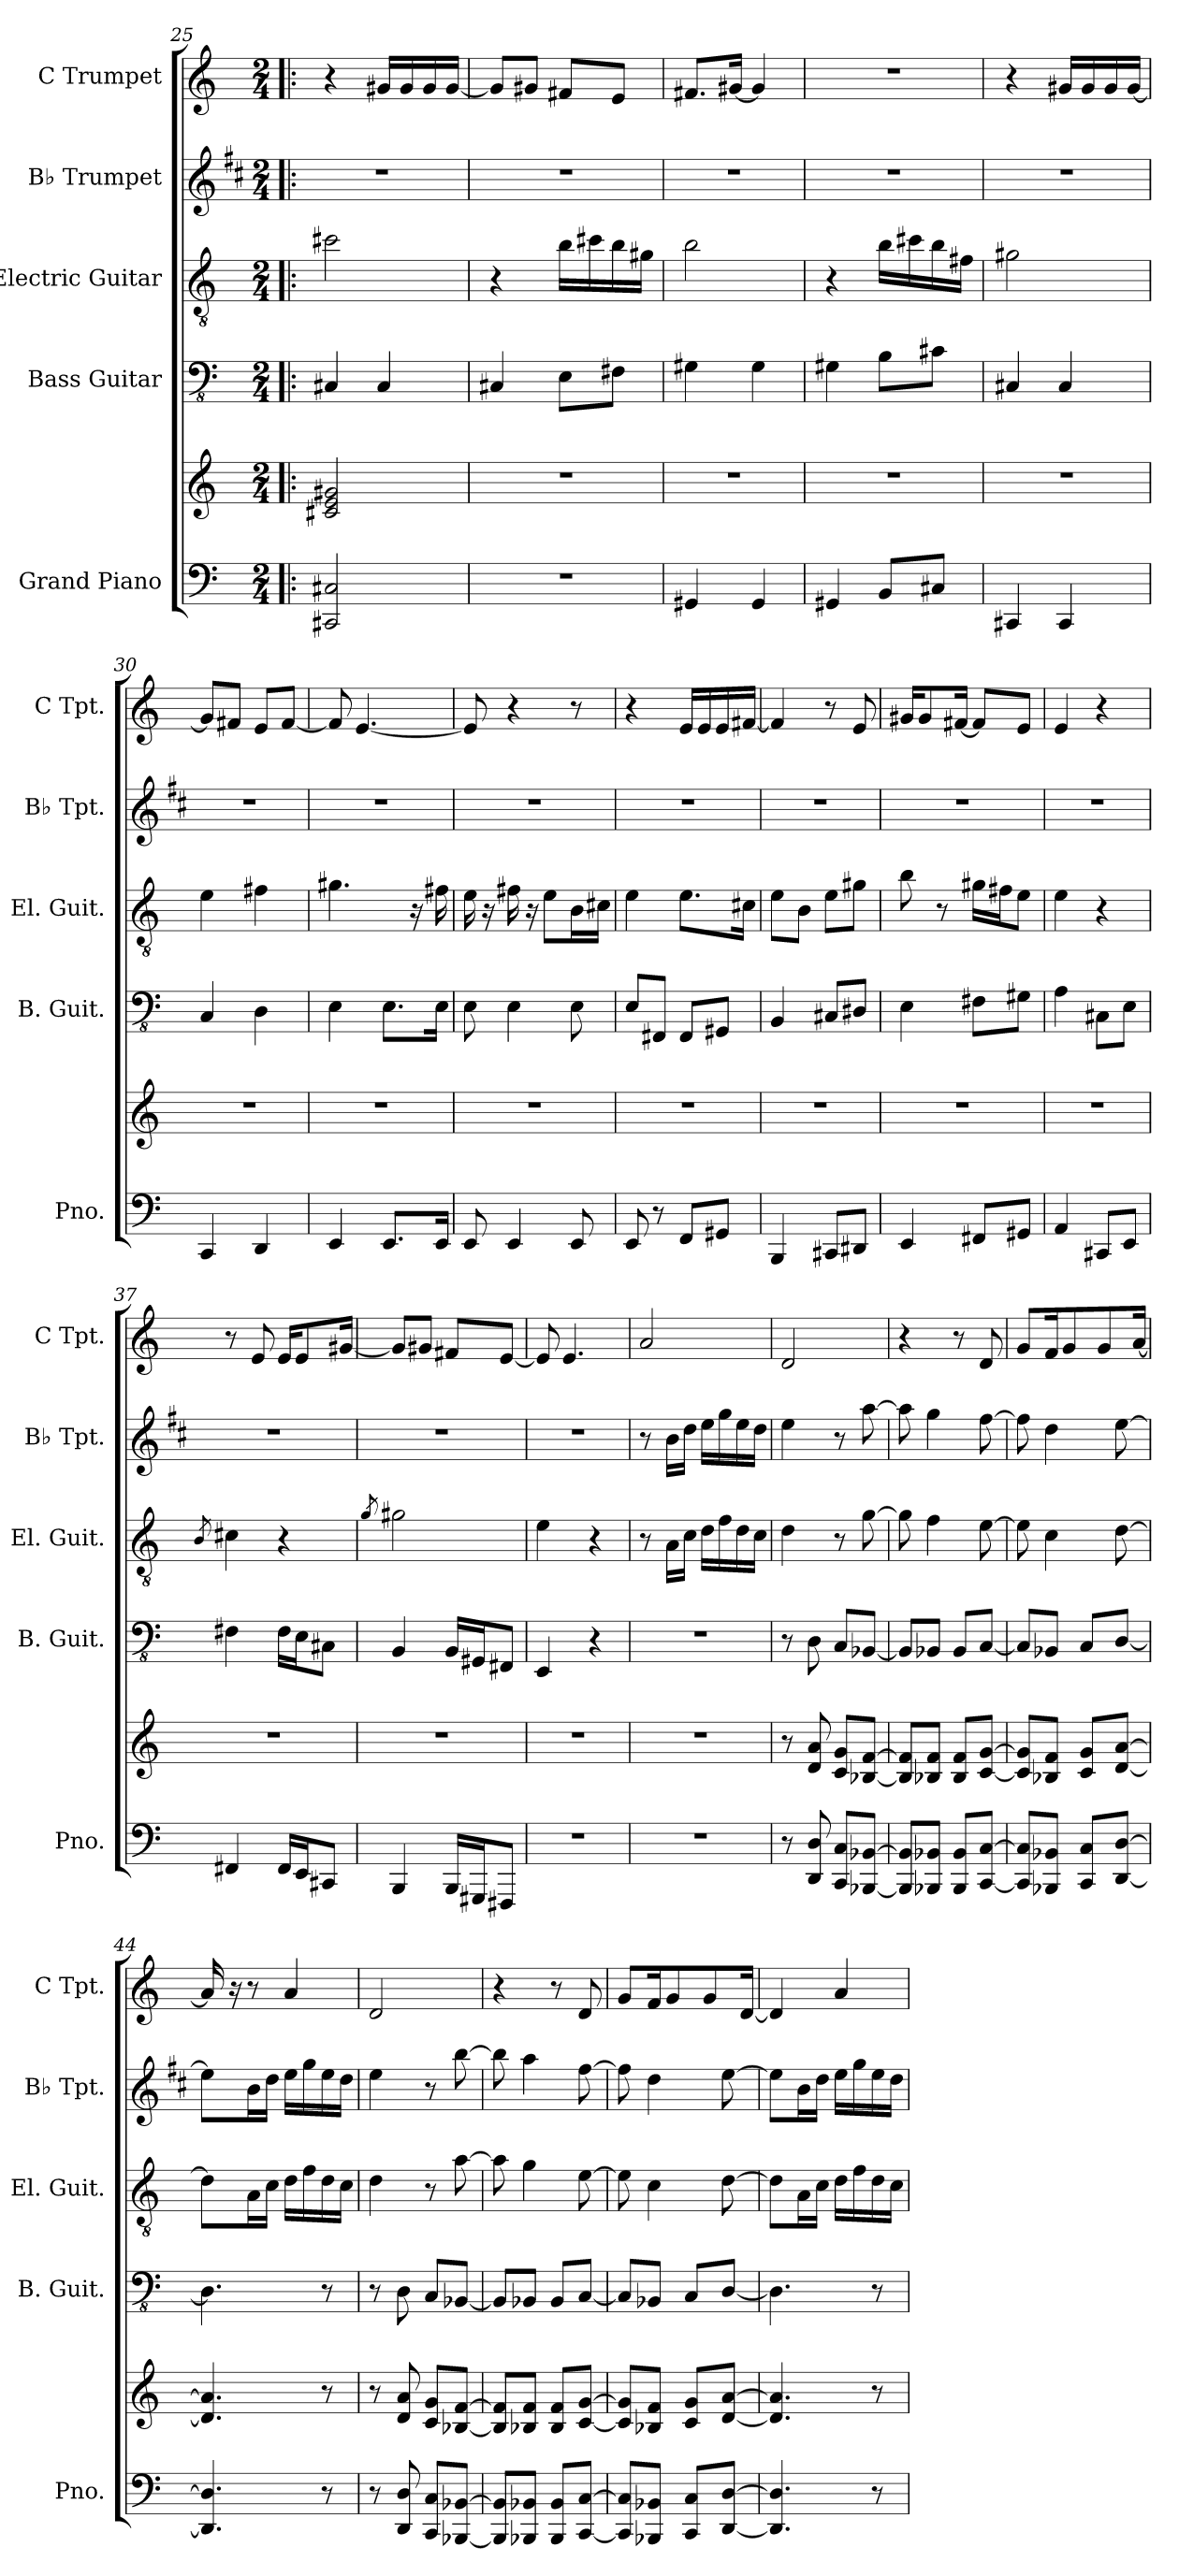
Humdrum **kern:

**kern	**kern	**kern	**kern	**kern	**kern
*part5	*part5	*part4	*part3	*part2	*part1
*staff6	*staff5	*staff4	*staff3	*staff2	*staff1
*I"Grand Piano	*	*I"Bass Guitar	*I"Electric Guitar	*I"B♭ Trumpet	*I"C Trumpet
*I'Pno.	*	*I'B. Guit.	*I'El. Guit.	*I'B♭ Tpt.	*I'C Tpt.
*clefF4	*clefG2	*clefFv4	*clefGv2	*clefG2	*clefG2
*	*	*	*	*ITrd1c2	*
*k[]	*k[]	*k[]	*k[]	*k[]	*k[]
*M2/4	*M2/4	*M2/4	*M2/4	*M2/4	*M2/4
=25!|:	=25!|:	=25!|:	=25!|:	=25!|:	=25!|:
2CC#X/ 2C#X/	2c#X/ 2e/ 2g#X/	4CC#X/	2cc#X\	2r	4r
.	.	4CC#/	.	.	16g#X/LL
.	.	.	.	.	16g#/
.	.	.	.	.	16g#/
.	.	.	.	.	[16g#/JJ
=26	=26	=26	=26	=26	=26
2r	2r	4CC#X/	4r	2r	8g#/L]
.	.	.	.	.	8g#X/J
.	.	8EE\L	16b\LL	.	8f#X/L
.	.	.	16cc#X\	.	.
.	.	8FF#X\J	16b\	.	8e/J
.	.	.	16g#X\JJ	.	.
=27	=27	=27	=27	=27	=27
4GG#X/	2r	4GG#X\	2b\	2r	8.f#X/L
.	.	.	.	.	[16g#X/Jk
4GG#/	.	4GG#\	.	.	4g#/]
=28	=28	=28	=28	=28	=28
4GG#X/	2r	4GG#X\	4r	2r	2r
8BB/L	.	8BB\L	16b\LL	.	.
.	.	.	16cc#X\	.	.
8C#X/J	.	8C#X\J	16b\	.	.
.	.	.	16f#X\JJ	.	.
!!LO:PB:g=z
=29	=29	=29	=29	=29	=29
4CC#X/	2r	4CC#X/	2g#X\	2r	4r
4CC#/	.	4CC#/	.	.	16g#X/LL
.	.	.	.	.	16g#/
.	.	.	.	.	16g#/
.	.	.	.	.	[16g#/JJ
=30	=30	=30	=30	=30	=30
4CC/	2r	4CC/	4e\	2r	8g#/L]
.	.	.	.	.	8f#X/J
4DD/	.	4DD\	4f#X\	.	8e/L
.	.	.	.	.	[8f#/J
=31	=31	=31	=31	=31	=31
4EE/	2r	4EE\	4.g#X\	2r	8f#/]
.	.	.	.	.	[4.e/
8.EE/L	.	8.EE\L	.	.	.
.	.	.	16r	.	.
16EE/Jk	.	16EE\Jk	16f#X\	.	.
=32	=32	=32	=32	=32	=32
8EE/	2r	8EE\	16e\	2r	8e/]
.	.	.	16r	.	.
4EE/	.	4EE\	16f#X\	.	4r
.	.	.	16r	.	.
.	.	.	8e\L	.	.
8EE/	.	8EE\	16B\L	.	8r
.	.	.	16c#X\JJ	.	.
=33	=33	=33	=33	=33	=33
8EE/	2r	8EE/L	4e\	2r	4r
8r	.	8FFF#X/J	.	.	.
8FF/L	.	8FFF#/L	8.e\L	.	16e/LL
.	.	.	.	.	16e/
8GG#X/J	.	8GGG#X/J	.	.	16e/
.	.	.	16c#X\Jk	.	[16f#X/JJ
!!LO:LB:g=z
=34	=34	=34	=34	=34	=34
4BBB/	2r	4BBB/	8e\L	2r	4f#/]
.	.	.	8B\J	.	.
8CC#X/L	.	8CC#X/L	8e\L	.	8r
8DD#X/J	.	8DD#X/J	8g#X\J	.	8e/
=35	=35	=35	=35	=35	=35
4EE/	2r	4EE\	8b\	2r	16g#X/KL
.	.	.	.	.	8g#/
.	.	.	8r	.	.
.	.	.	.	.	[16f#X/Jk
8FF#X/L	.	8FF#X\L	16g#X\LL	.	8f#/L]
.	.	.	16f#X\J	.	.
8GG#X/J	.	8GG#X\J	8e\J	.	8e/J
=36	=36	=36	=36	=36	=36
4AA/	2r	4AA\	4e\	2r	4e/
8CC#X/L	.	8CC#X\L	4r	.	4r
8EE/J	.	8EE\J	.	.	.
=37	=37	=37	=37	=37	=37
.	.	.	8qB/	.	.
4FF#X/	2r	4FF#X\	4c#X\	2r	8r
.	.	.	.	.	8e/
16FF#/LL	.	16FF#\LL	4r	.	16e/KL
16EE/J	.	16EE\J	.	.	8e/
8CC#X/J	.	8CC#X\J	.	.	.
.	.	.	.	.	[16g#X/Jk
=38	=38	=38	=38	=38	=38
.	.	.	8qg/	.	.
4BBB/	2r	4BBB/	2g#X\	2r	8g#/L]
.	.	.	.	.	8g#X/J
16BBB/LL	.	16BBB/LL	.	.	8f#X/L
16GGG#X/J	.	16GGG#X/J	.	.	.
8FFF#X/J	.	8FFF#X/J	.	.	[8e/J
!!LO:PB:g=z
=39	=39	=39	=39	=39	=39
2r	2r	4EEE/	4e\	2r	8e/]
.	.	.	.	.	4.e/
.	.	4r	4r	.	.
=40	=40	=40	=40	=40	=40
2r	2r	2r	8r	8r	2a/
.	.	.	16A\LL	16a\LL	.
.	.	.	16c\JJ	16cc\JJ	.
.	.	.	16d\LL	16dd\LL	.
.	.	.	16f\	16ff\	.
.	.	.	16d\	16dd\	.
.	.	.	16c\JJ	16cc\JJ	.
=41	=41	=41	=41	=41	=41
8r	8r	8r	4d\	4dd\	2d/
8DD/ 8D/	8d/ 8a/	8DD\	.	.	.
8CC/ 8C/L	8c/ 8g/L	8CC/L	8r	8r	.
[8BBB-X/ [8BB-X/J	[8B-X/ [8f/J	[8BBB-X/J	[8g\	[8gg\	.
=42	=42	=42	=42	=42	=42
8BBB-/] 8BB-/]L	8B-/] 8f/]L	8BBB-/L]	8g\]	8gg\]	4r
8BBB-X/ 8BB-X/J	8B-X/ 8f/J	8BBB-X/J	4f\	4ff\	.
8BBB-/ 8BB-/L	8B-/ 8f/L	8BBB-/L	.	.	8r
[8CC/ [8C/J	[8c/ [8g/J	[8CC/J	[8e\	[8ee\	8d/
=43	=43	=43	=43	=43	=43
8CC/] 8C/]L	8c/] 8g/]L	8CC/L]	8e\]	8ee\]	8g/L
8BBB-X/ 8BB-X/J	8B-X/ 8f/J	8BBB-X/J	4c\	4cc\	16f/K
.	.	.	.	.	8g/
8CC/ 8C/L	8c/ 8g/L	8CC/L	.	.	.
.	.	.	.	.	8g/
[8DD/ [8D/J	[8d/ [8a/J	[8DD/J	[8d\	[8dd\	.
.	.	.	.	.	[16a/Jk
=44	=44	=44	=44	=44	=44
4.DD/] 4.D/]	4.d/] 4.a/]	4.DD\]	8d\L]	8dd\L]	16a/]
.	.	.	.	.	16r
.	.	.	16A\L	16a\L	8r
.	.	.	16c\JJ	16cc\JJ	.
.	.	.	16d\LL	16dd\LL	4a/
.	.	.	16f\	16ff\	.
8r	8r	8r	16d\	16dd\	.
.	.	.	16c\JJ	16cc\JJ	.
!!LO:LB:g=z
=45	=45	=45	=45	=45	=45
8r	8r	8r	4d\	4dd\	2d/
8DD/ 8D/	8d/ 8a/	8DD\	.	.	.
8CC/ 8C/L	8c/ 8g/L	8CC/L	8r	8r	.
[8BBB-X/ [8BB-X/J	[8B-X/ [8f/J	[8BBB-X/J	[8a\	[8aa\	.
=46	=46	=46	=46	=46	=46
8BBB-/] 8BB-/]L	8B-/] 8f/]L	8BBB-/L]	8a\]	8aa\]	4r
8BBB-X/ 8BB-X/J	8B-X/ 8f/J	8BBB-X/J	4g\	4gg\	.
8BBB-/ 8BB-/L	8B-/ 8f/L	8BBB-/L	.	.	8r
[8CC/ [8C/J	[8c/ [8g/J	[8CC/J	[8e\	[8ee\	8d/
=47	=47	=47	=47	=47	=47
8CC/] 8C/]L	8c/] 8g/]L	8CC/L]	8e\]	8ee\]	8g/L
8BBB-X/ 8BB-X/J	8B-X/ 8f/J	8BBB-X/J	4c\	4cc\	16f/K
.	.	.	.	.	8g/
8CC/ 8C/L	8c/ 8g/L	8CC/L	.	.	.
.	.	.	.	.	8g/
[8DD/ [8D/J	[8d/ [8a/J	[8DD/J	[8d\	[8dd\	.
.	.	.	.	.	[16d/Jk
=48	=48	=48	=48	=48	=48
4.DD/] 4.D/]	4.d/] 4.a/]	4.DD\]	8d\L]	8dd\L]	4d/]
.	.	.	16A\L	16a\L	.
.	.	.	16c\JJ	16cc\JJ	.
.	.	.	16d\LL	16dd\LL	4a/
.	.	.	16f\	16ff\	.
8r	8r	8r	16d\	16dd\	.
.	.	.	16c\JJ	16cc\JJ	.
=	=	=	=	=	=
*-	*-	*-	*-	*-	*-
